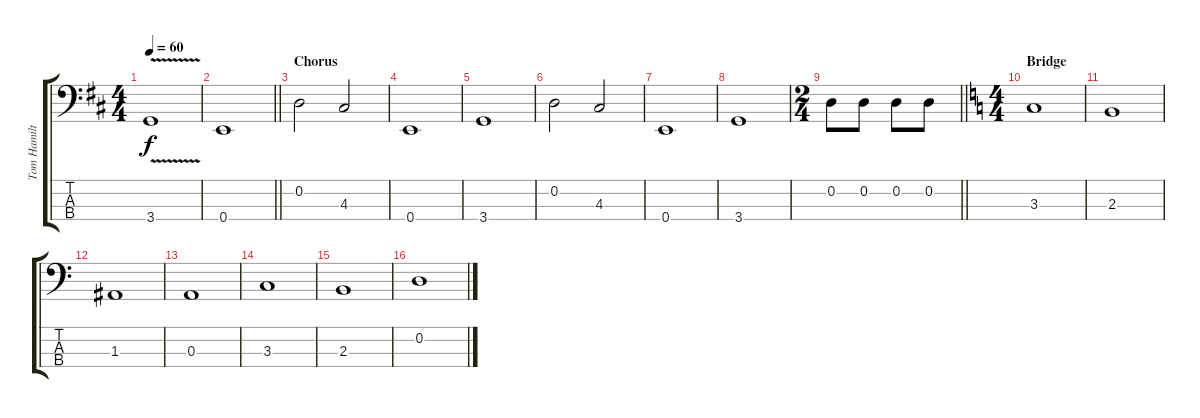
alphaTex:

\track ("Tom Hamilton" "Tom Hamilt") {instrument electricbassfinger}
\staff {score tabs}
\tuning (G2 D2 A1 E1) {hide}
\ts (4 4)
\tempo 60
\clef f4
\ks d
3.4{v}.1{dy f} |
\barLineRight lightlight
0.4.1 |
\section ("" "Chorus")
0.2.2 4.3.2 |
0.4.1 |
3.4.1 |
0.2.2 4.3.2 |
0.4.1 |
3.4.1 |
\ts (2 4)
\barLineRight lightlight
0.2.8 0.2.8 0.2.8 0.2.8 |
\ts (4 4)
\section ("" "Bridge")
\ks c
3.3.1 |
2.3.1 |
1.3.1 |
0.3.1 |
3.3.1 |
2.3.1 |
0.2.1
